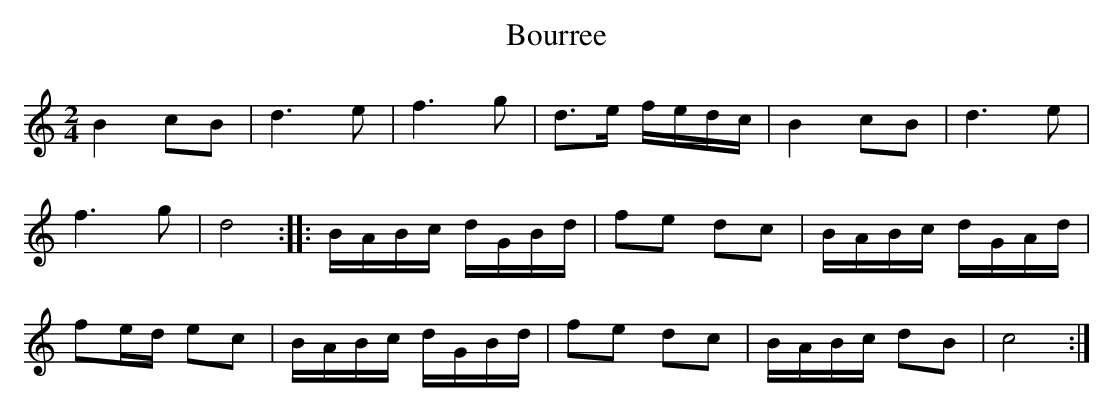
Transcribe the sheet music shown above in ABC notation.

X:1
T:Bourree
L:1/8
M:2/4
K:C major
B2 cB | d3 e | f3 g | d>e f/e/d/c/ | B2cB | d3 e |
f3 g | d4 ::[L:1/16] BABc dGBd | f2e2 d2c2 | BABc dGAd |
f2ed e2c2 | BABc dGBd | f2e2 d2c2 | BABc d2B2 | c8 :|
